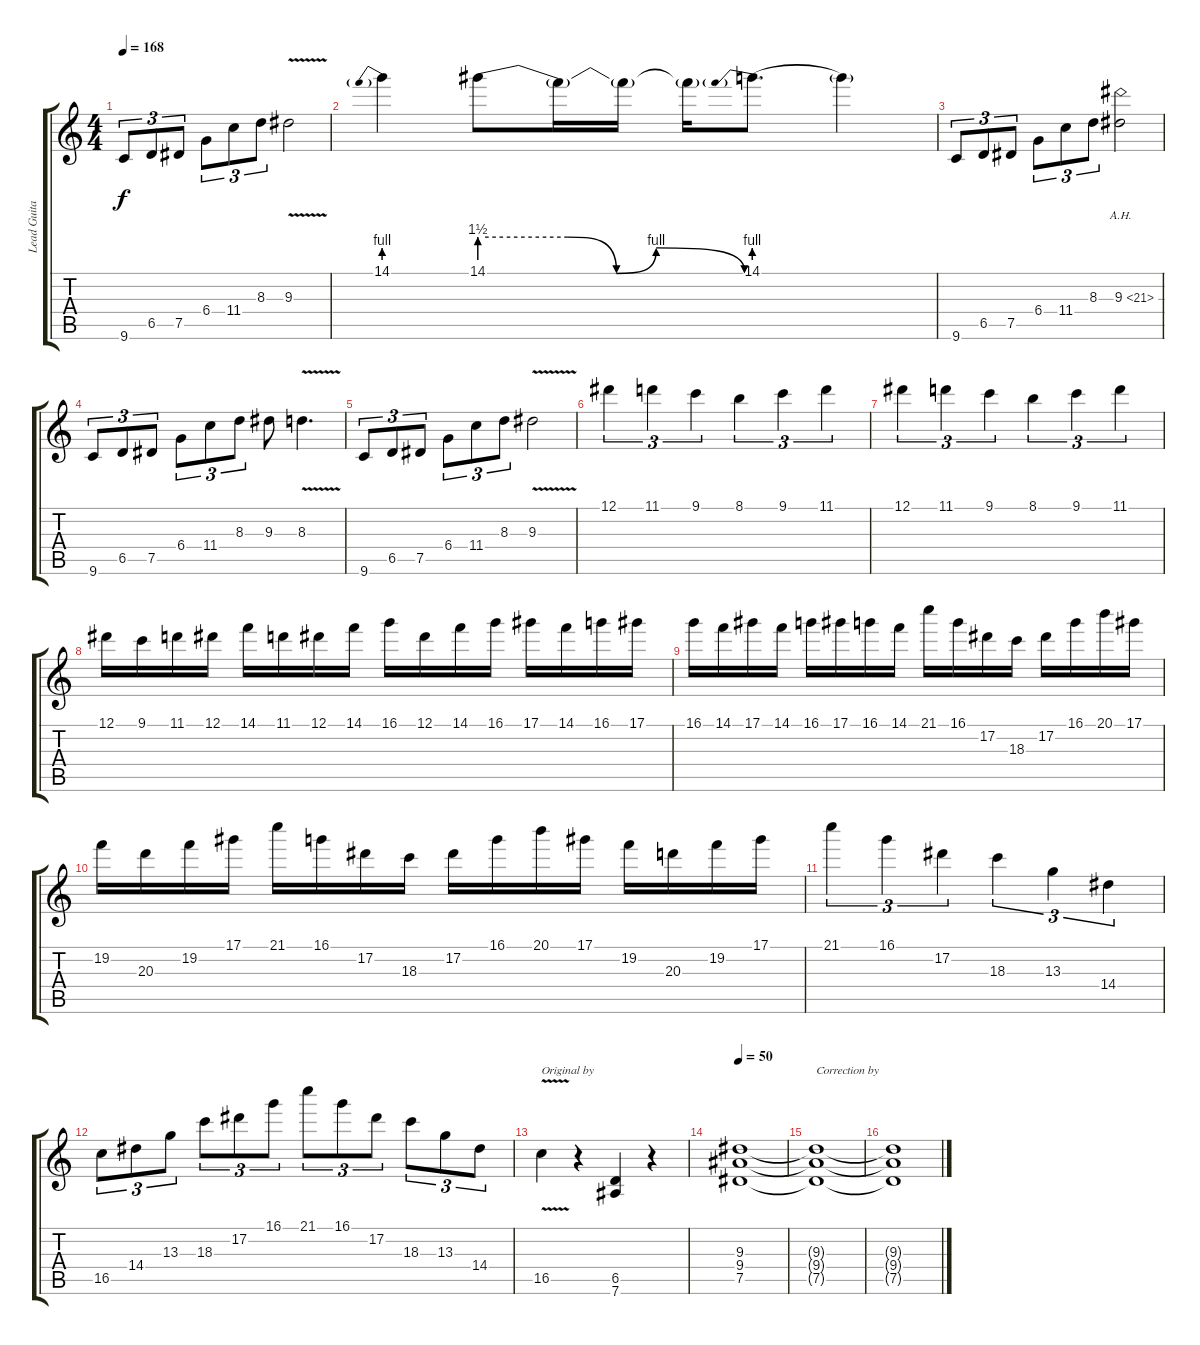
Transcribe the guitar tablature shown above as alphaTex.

\track ("Lead Guitar" "Lead Guita") {instrument distortionguitar}
\staff {score tabs}
\tuning (Eb4 Bb3 Gb3 Db3 Ab2 Eb2) {hide}
\ts (4 4)
\tempo 168
\clef g2
\ks c
9.6.8{tu (3 2) dy f} 6.5.8{tu (3 2)} 7.5.8{tu (3 2)} 6.4.8{tu (3 2)} 11.4.8{tu (3 2)} 8.3.8{tu (3 2)} 9.3{v}.2 |
14.1{be (prebend 0 4 60 4)}.4 14.1{be (custom 0 6 20 6 31 0 40 4 60 0)}.8 14.1{t}.16 14.1{t}.16 14.1{t}.16 14.1{be (prebend 0 4 60 4)}.8{d} 14.1{t}.4 |
9.6.8{tu (3 2)} 6.5.8{tu (3 2)} 7.5.8{tu (3 2)} 6.4.8{tu (3 2)} 11.4.8{tu (3 2)} 8.3.8{tu (3 2)} 9.3{ah 12}.2 |
9.6.8{tu (3 2)} 6.5.8{tu (3 2)} 7.5.8{tu (3 2)} 6.4.8{tu (3 2)} 11.4.8{tu (3 2)} 8.3.8{tu (3 2)} 9.3.8 8.3{v}.4{d} |
9.6.8{tu (3 2)} 6.5.8{tu (3 2)} 7.5.8{tu (3 2)} 6.4.8{tu (3 2)} 11.4.8{tu (3 2)} 8.3.8{tu (3 2)} 9.3{v}.2 |
12.1.4{tu (3 2)} 11.1.4{tu (3 2)} 9.1.4{tu (3 2)} 8.1.4{tu (3 2)} 9.1.4{tu (3 2)} 11.1.4{tu (3 2)} |
12.1.4{tu (3 2)} 11.1.4{tu (3 2)} 9.1.4{tu (3 2)} 8.1.4{tu (3 2)} 9.1.4{tu (3 2)} 11.1.4{tu (3 2)} |
12.1.16 9.1.16 11.1.16 12.1.16 14.1.16 11.1.16 12.1.16 14.1.16 16.1.16 12.1.16 14.1.16 16.1.16 17.1.16 14.1.16 16.1.16 17.1.16 |
16.1.16 14.1.16 17.1.16 14.1.16 16.1.16 17.1.16 16.1.16 14.1.16 21.1.16 16.1.16 17.2.16 18.3.16 17.2.16 16.1.16 20.1.16 17.1.16 |
19.2.16 20.3.16 19.2.16 17.1.16 21.1.16 16.1.16 17.2.16 18.3.16 17.2.16 16.1.16 20.1.16 17.1.16 19.2.16 20.3.16 19.2.16 17.1.16 |
21.1.4{tu (3 2)} 16.1.4{tu (3 2)} 17.2.4{tu (3 2)} 18.3.4{tu (3 2)} 13.3.4{tu (3 2)} 14.4.4{tu (3 2)} |
16.5.8{tu (3 2)} 14.4.8{tu (3 2)} 13.3.8{tu (3 2)} 18.3.8{tu (3 2)} 17.2.8{tu (3 2)} 16.1.8{tu (3 2)} 21.1.8{tu (3 2)} 16.1.8{tu (3 2)} 17.2.8{tu (3 2)} 18.3.8{tu (3 2)} 13.3.8{tu (3 2)} 14.4.8{tu (3 2)} |
16.5{v}.4{txt "Original by"} r.4 (6.5 7.6).4 r.4 |
\tempo 50
(9.3 9.4 7.5).1 |
(9.3{t} 9.4{t} 7.5{t}).1{txt "Correction by"} |
(9.3{t} 9.4{t} 7.5{t}).1
